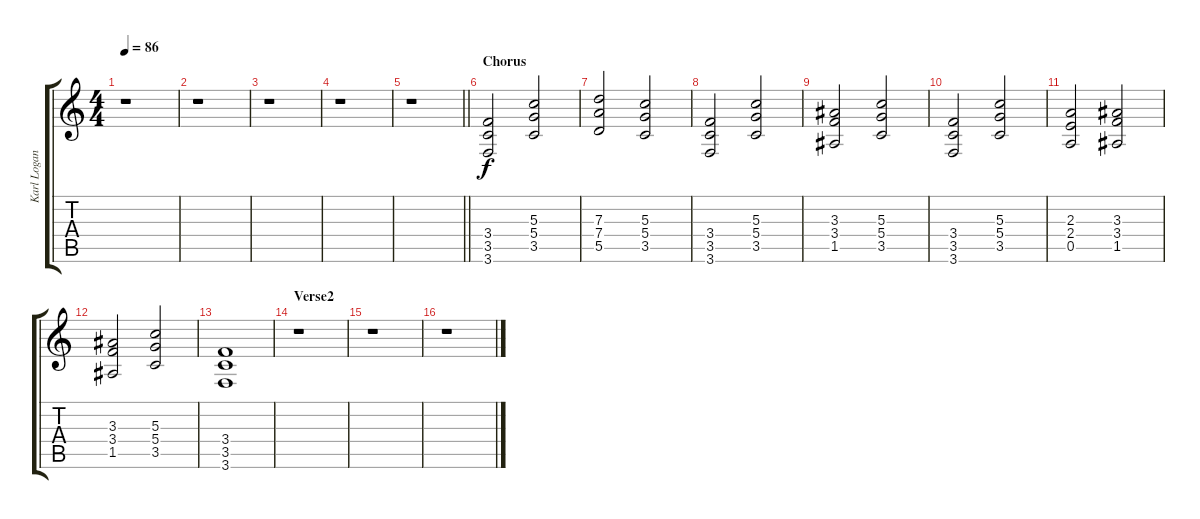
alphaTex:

\track ("Karl Logan - Guitar" "Karl Logan") {instrument distortionguitar}
\staff {score tabs}
\tuning (E4 B3 G3 D3 A2 D2) {hide}
\ts (4 4)
\tempo 86
\clef g2
\ks c
r.1{dy f} |
r.1 |
r.1 |
r.1 |
\barLineRight lightlight
r.1 |
\section ("" "Chorus")
(3.4 3.5 3.6).2 (5.3 5.4 3.5).2 |
(7.3 7.4 5.5).2 (5.3 5.4 3.5).2 |
(3.4 3.5 3.6).2 (5.3 5.4 3.5).2 |
(3.3 3.4 1.5).2 (5.3 5.4 3.5).2 |
(3.4 3.5 3.6).2 (5.3 5.4 3.5).2 |
(2.3 2.4 0.5).2 (3.3 3.4 1.5).2 |
(3.3 3.4 1.5).2 (5.3 5.4 3.5).2 |
(3.4 3.5 3.6).1 |
\section ("" "Verse2")
r.1 |
r.1 |
r.1
